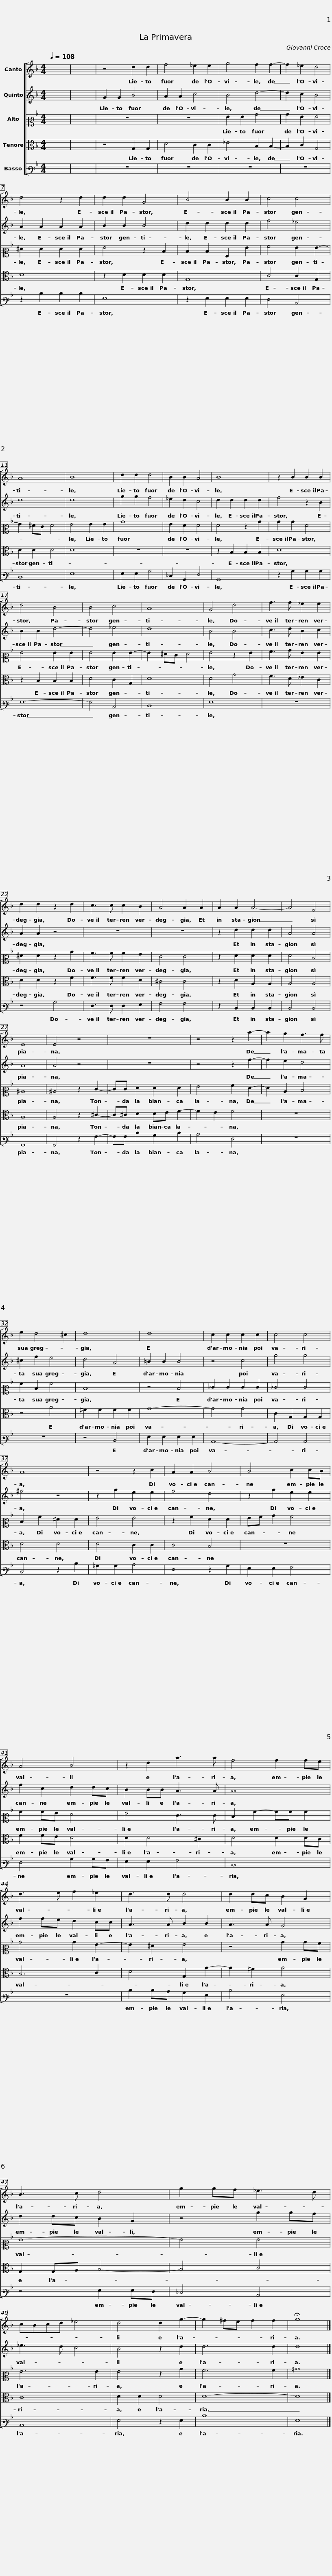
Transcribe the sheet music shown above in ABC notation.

X:1
%%score [ 1 2 3 4 5 ]
L:1/8
Q:1/4=108
M:4/4
I:linebreak $
K:F
V:1 treble
V:2 treble
V:3 alto2
V:4 alto
V:5 bass3
V:1
 x8 | x8 | z4 d2 d2 | f4 _e2 e2 | g4 f2 f2- | %5
 f2 _e2 d4 | d4 z2 d2 | d2 d2 G4 |$ B4 B2 B2 | c4 c4 | %10
 A8 | B8 | d2 d2 d4 | B2 B2 A4 | B8 | %15
 z2 B2 B2 B2 |$ d4 B4 | B4 c4 | A8 | G4 d4 | %20
 f3 f _e2 e2 | d2 d2 z2 d2 | c3 c c2 B2 | A4 A2 A2 |$ A2 A2 A4- | %25
 A4 F4 | E8 | E4 z4 | z8 | z4 z2 a2- | %30
 a2 g2 f3 f | e2 d4 ^c2 |$ d8 | d8 | c2 c2 c2 c2 | %35
 c4 c4 | A8 | z4 z2 c2 | A2 A2 B4 |$ B4 c2 cB | %40
 A4 B4 | z2 d2 a3 a | f4 f2 fe | d3 e f2 _e2 | d3 d d4 |$ %45
 d2 dc B2 G2 | B3 c d4 | g2 gf _e3 d | cBcd _e4 | d4 d2 g2- | %50
 g2 ^fe f2 f2 | !fermata!g8 |] %52
V:2
 x8 | x8 | G2 G2 B4 | A2 A2 c4 | B4 d4- | %5
 d2 c2 B4 | A2 A2 A2 A2 | B2 B2 B4 |$ d2 d2 d2 d2 | f4 _e4 | %10
 d8 | d8 | g2 g2 f4 | _e2 d2 c4 | d2 d2 d2 d2 | %15
 f4 z2 B2 |$ B2 B2 d4- | d4 _e4 | d8 | B4 B4 | %20
 c3 d B2 c2 | A2 A2 z4 | z8 | z8 |$ z2 d2 d2 d2 | %25
 A4 A4 | A8 | A4 z4 | z8 | z4 z2 f2- | %30
 f2 e2 d4 | ^c2 f2 e4 |$ d4 A4 | =B2 B2 B4 | z4 c4 | %35
 g4 g4 | ^f4 z4 | z2 g2 e2 e2 | f4 d4 |$ z2 g2 e2 e2 | %40
 f2 c2 d2 dc | B2 BB A3 A | A8 | f2 fe d2 cc | A3 A B2 B2 |$ %45
 A3 A G4 | d2 dc B2 G2 | z4 g2 gf | _e3 d c4 | B4 z2 d2 | %50
 d6 d2 | d8 |] %52
V:3
 x8 | x8 | z8 | z8 | G2 G2 B4 | %5
 B2 G2 G4 | ^F2 F2 F2 F2 | G4 z2 D2 |$ D2 D2 G,2 G2 | A4 G2 G2- | %10
 G2 ^FE F4 | G4 G2 G2 | B8 | G2 F2 F4 | F4 z2 B2 | %15
 B2 B2 F4 |$ G4 G2 G2 | G4 G2 G2- | G2 ^FE F4 | G4 z2 G2 | %20
 A3 B G2 G2 | ^F2 F2 z2 B2 | A3 A A2 G2 | E4 E4 |$ z2 F2 F2 F2 | %25
 F4 D4 | ^C8 | ^C4 z2 E2- | EE F2 F2 F2 | G4 A2 F2- | %30
 F2 C2 D4 | A2 D2 A4 |$ D8 | z4 D4 | _E2 E2 E2 E2 | %35
 _E4 E4 | D2 A2 ^F2 F2 | G4 G4 | z2 A2 F2 F2 |$ GA B2 A4 | %40
 A2 AG F4 | G4 E3 E | D2 A2- AA A2 | B4 B2 G2- | G2 ^F2 G4 |$ %45
 z4 B2 BA | G8- | G4 G4 | G6 G2 | G4 z2 B2 | %50
 A6 A2 | =B8 |] %52
V:4
 x8 | x8 | z4 G,2 G,2 | D4 C2 C2 | _E4 B,2 B,2- | %5
 B,2 C2 G,4 | D8 | z2 D2 D2 D2 |$ G,8 | C4 C2 G,2 | %10
 D2 D2 D4 | D8 | z8 | z8 | z2 B,2 B,2 B,2 | %15
 D8 |$ z2 B,2 B,2 B,2 | D4 C2 G,2 | D8 | D4 G4 | %20
 F3 D _E2 C2 | D2 D2 z2 F2 | F3 F F2 D2 | ^C4 C4 |$ z2 D2 A,2 A,2 | %25
 A,4 A,4 | A,8 | A,4 z2 ^C2- | C^C D2 DE F2- | F2 E2 F4 | %30
 z8 | z4 A4 |$ ^F2 F2 F2 F2 | G8- | G4 G4 | %35
 C2 G,2 G,2 G,2 | D4 D4 | D4 C2 C2 | C4 B,4 |$ z8 | %40
 F2 FE D4 | D2 D4 ^C2 | D4 D2 DC | B,6 C2 | D4 G,2 G2- |$ %45
 G2 ^F2 G4 | G,2 G,A, B,4- | B,4 C4 | C8 | D2 D2 D4 | %50
 D8- | D8 |] %52
V:5
 x8 | x8 | z8 | z8 | z8 | %5
 z8 | z2 D2 D2 D2 | G,8 |$ z2 G,2 G,2 G,2 | F,4 C,4 | %10
 D,8 | G,8 | G,2 G,2 B,4 | _E,2 B,,2 F,4 | B,,8 | %15
 z2 B,2 B,2 B,2 |$ G,8- | G,4 C,4 | D,8 | G,8 | %20
 z8 | z4 B,4 | F,3 F, F,2 G,2 | A,4 A,4 |$ z2 D,2 D,2 D,2 | %25
 D,4 D,4 | A,,8 | A,,4 z2 A,2- | A,A, D2 B,2 D2 | C4 F,4 | %30
 z8 | z8 |$ z4 D,4 | G,2 G,2 G,2 G,2 | C,8- | %35
 C,4 C,4 | D,4 z2 D2 | =B,2 B,2 C4 | F,4 z2 B,2 |$ G,2 G,2 A,4 | %40
 F,4 B,2 B,A, | G,2 G,2 A,4 | D,8 | z8 | D2 DC B,2 G,2 |$ %45
 D4 G,4 | z4 G,2 G,F, | _E,4 C,4 | C,8 | G,4 z2 G,2 | %50
 D8 | G,8 |] %52
